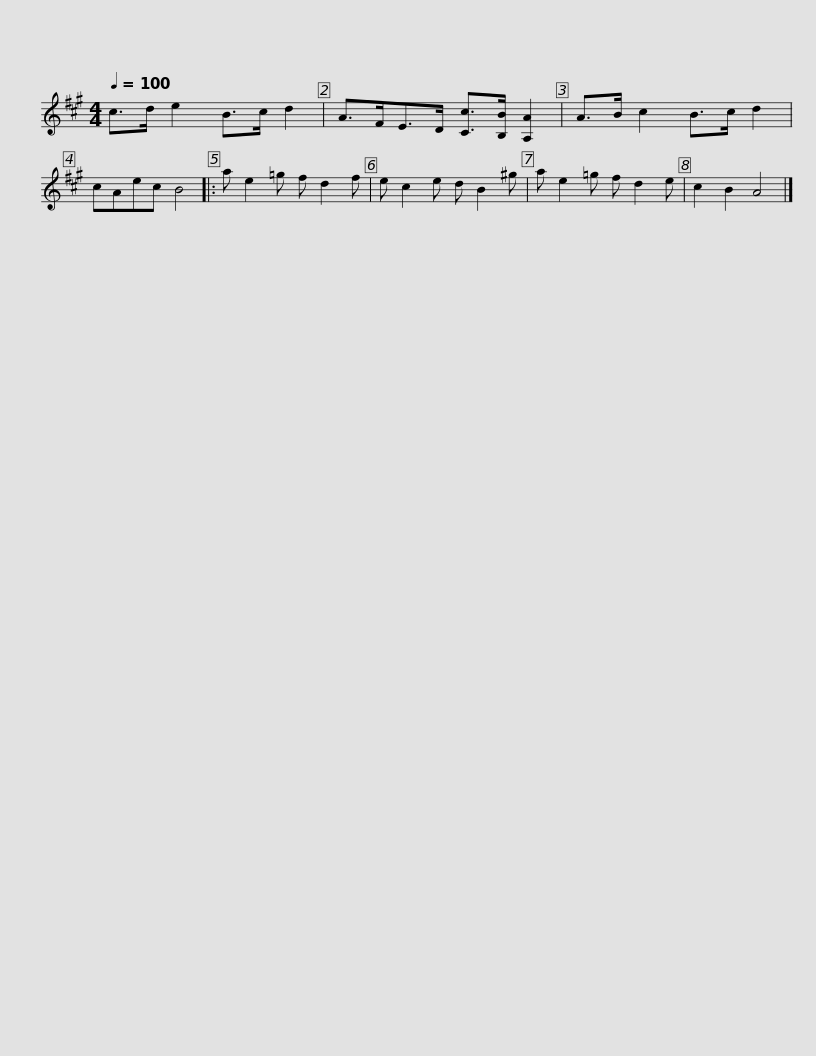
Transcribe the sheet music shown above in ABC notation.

X:1
L:1/8
Q:1/4=100
M:4/4
I:linebreak $
K:A
V:1 treble
V:1
 c>d e2 B>c d2 | A>FE>D [Cc]>[B,B] [A,A]2 | A>B c2 B>c d2 | cAec B4 |: a e2 =g f d2 f | %5
 e c2 e d B2 ^g |$ a e2 =g f d2 e | c2 B2 A4 |] %8
